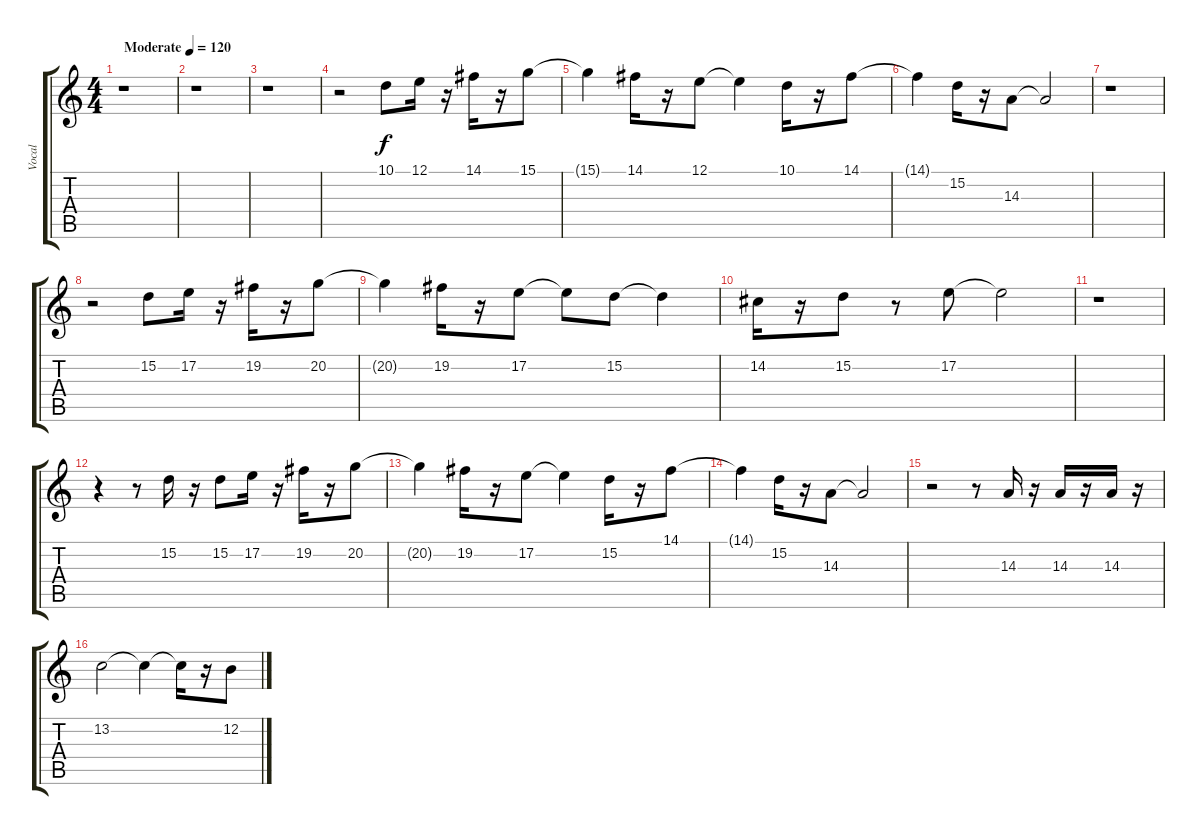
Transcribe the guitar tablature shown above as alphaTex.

\track ("Vocal" "Vocal") {instrument oboe}
\staff {score tabs}
\tuning (E4 B3 G3 D3 A2 E2) {hide}
\ts (4 4)
\tempo (120 "Moderate")
\clef g2
\ks c
r.1{dy f instrument oboe} |
r.1 |
r.1 |
r.2 10.1.8 12.1.16 r.16 14.1.16 r.16 15.1.8 |
15.1{t}.4 14.1.16 r.16 12.1.8 12.1{t}.4 10.1.16 r.16 14.1.8 |
14.1{t}.4 15.2.16 r.16 14.3.8 14.3{t}.2 |
r.1 |
r.2 15.2.8 17.2.16 r.16 19.2.16 r.16 20.2.8 |
20.2{t}.4 19.2.16 r.16 17.2.8 17.2{t}.8 15.2.8 15.2{t}.4 |
14.2.16 r.16 15.2.8 r.8 17.2.8 17.2{t}.2 |
r.1 |
r.4 r.8 15.2.16 r.16 15.2.8 17.2.16 r.16 19.2.16 r.16 20.2.8 |
20.2{t}.4 19.2.16 r.16 17.2.8 17.2{t}.4 15.2.16 r.16 14.1.8 |
14.1{t}.4 15.2.16 r.16 14.3.8 14.3{t}.2 |
r.2 r.8 14.3.16 r.16 14.3.16 r.16 14.3.16 r.16 |
13.2.2 13.2{t}.4 13.2{t}.16 r.16 12.2.8
